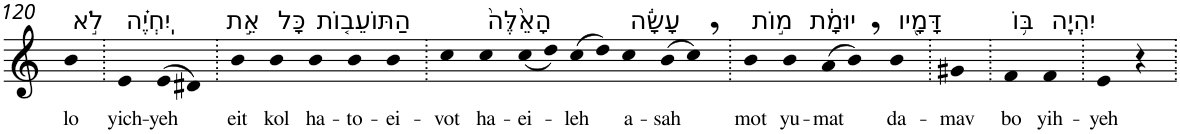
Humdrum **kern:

**kern	**text
*part1	*part1
*staff1	*staff1
*I"Piano	*
*I'Pno	*
!!LO:PB:g=z
*clefG2	*
*k[]	*
=120	=120
!LO:TX:a:t=לֹ֣א	!
!	!LO:LY:b
4b	lo
=121.	=121.
!LO:TX:a:t=יִֽחְיֶ֗ה	!
!	!LO:LY:b
4e	yich-
!	!LO:LY:b
(>8e	-yeh
8d#X)	.
=122.	=122.
!LO:TX:a:t=אֵ֣ת	!
!	!LO:LY:b
4b	eit
!LO:TX:a:t=כָּל	!
!	!LO:LY:b
4b	kol
!LO:TX:a:t=הַתּוֹעֵב֤וֹת	!
!	!LO:LY:b
4b	ha-
!	!LO:LY:b
4b	-to-
!	!LO:LY:b
4b	-ei-
=123.	=123.
!	!LO:LY:b
4cc	-vot
!LO:TX:a:t=הָאֵ֙לֶּה֙	!
!	!LO:LY:b
4cc	ha-
!	!LO:LY:b
(<8cc	-ei-
8dd)	.
!	!LO:LY:b
(>8cc	-leh
8dd)	.
!LO:TX:a:t=עָשָׂ֔ה	!
!	!LO:LY:b
4cc	a-
!	!LO:LY:b
(>8b	-sah
8cc,)	.
=124.	=124.
!LO:TX:a:t=מ֣וֹת	!
!	!LO:LY:b
4b	mot
!LO:TX:a:t=יוּמָ֔ת	!
!	!LO:LY:b
4b	yu-
!	!LO:LY:b
(>8a	-mat
8b,)	.
!LO:TX:a:t=דָּמָ֖יו	!
!	!LO:LY:b
4b	da-
=125.	=125.
!	!LO:LY:b
4g#X	-mav
=126.	=126.
!LO:TX:a:t=בּ֥וֹ	!
!	!LO:LY:b
4f	bo
!LO:TX:a:t=יִהְיֶֽה	!
!	!LO:LY:b
4f	yih-
=127.	=127.
!	!LO:LY:b
4e	-yeh
4r	.
=.	=.
*-	*-
